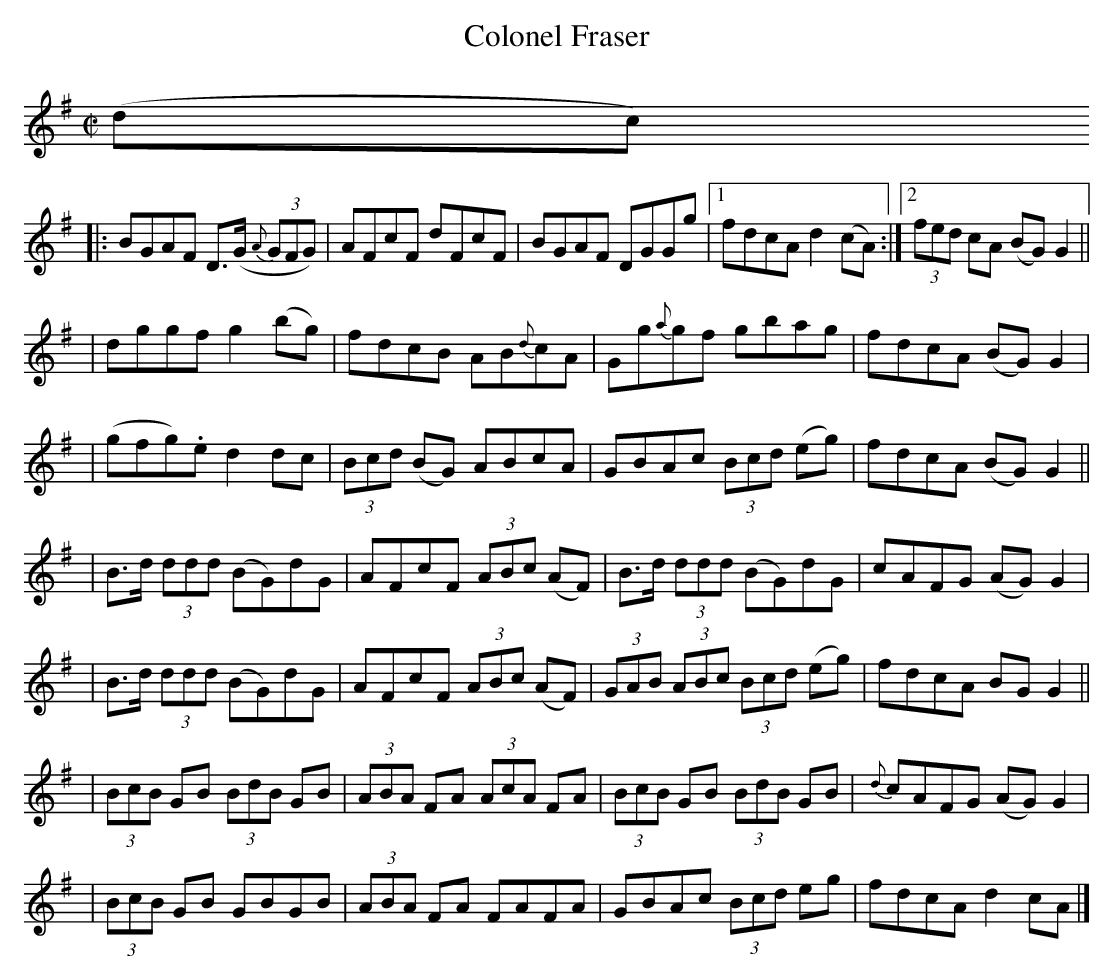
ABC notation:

X:1
T: Colonel Fraser
M: C|
L: 1/8
K: G
(dc)
|: BGAF D>(G {A}(3GFG) | AFcF dFcF | BGAF DGGg |1 fdcAd2(cA) :|2 (3fed cA (BG)G2 ||
| dggfg2(bg) | fdcB AB{d}cA | Gg{a}gf gbag | fdcA (BG)G2 |
| (gfg).ed2dc | (3Bcd (BG) ABcA | GBAc (3Bcd (eg) | fdcA (BG)G2 ||
| B>d (3ddd (BG)dG | AFcF (3ABc (AF) | B>d (3ddd (BG)dG | cAFG (AG)G2 |
| B>d (3ddd (BG)dG | AFcF (3ABc (AF) | (3GAB (3ABc (3Bcd (eg) | fdcA BGG2 ||
| (3BcB GB (3BdB GB | (3ABA FA (3AcA FA | (3BcB GB (3BdB GB | {d}cAFG (AG)G2 |
| (3BcB GB GBGB | (3ABA FA FAFA | GBAc (3Bcd eg | fdcAd2cA |]
